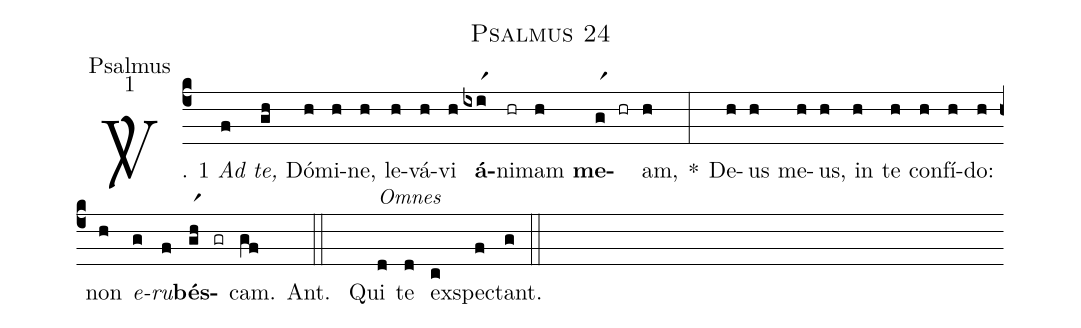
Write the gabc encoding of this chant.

name:Psalmus 24;
office-part:Psalmus;
mode:1;
%%
<alt>Cantor</alt> (c4) <sp>V/</sp>. 1 <i>Ad</i>(f) <i>te,</i>(gh) Dó(h)mi(h)ne,(h) le(h)vá(h)vi(h) <b>á</b>(ixir1)ni(hr)mam(h) <b>me</b>(gr1)(hr)am,(h) *(:) De(h)us(h) me(h)us,(h) in(h) te(h) con(h)fí(h)do:(h) non(h) <i>e</i>(g)<i>ru</i>(f)<b>bés</b>(ghr1)(gr)cam.(gf)  Ant.(::) <alt>Omnes</alt> Qui(d) te(d) ex(c)spec(f)tant.(g) (::)
